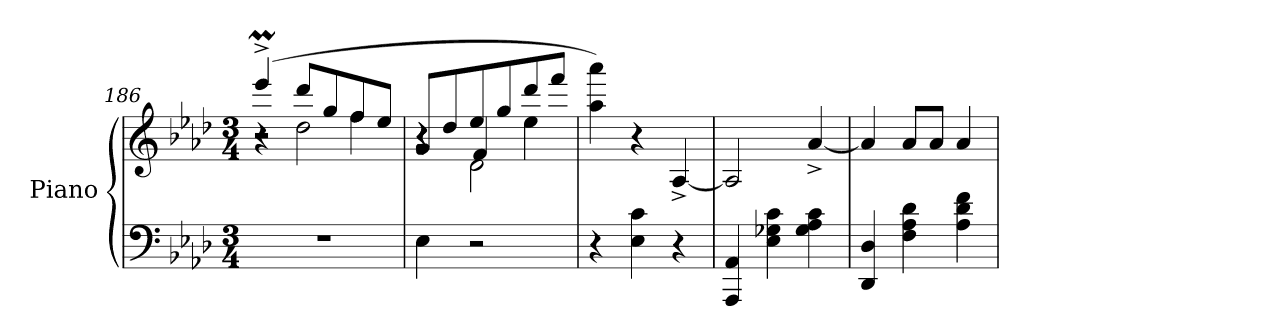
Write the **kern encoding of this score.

**kern	**kern
*part1	*part1
*staff2	*staff1
*I"Piano	*
*I'Pno.	*
*clefF4	*clefG2
*k[b-e-a-d-]	*k[b-e-a-d-]
*M3/4	*M3/4
=186	=186
*	*^
*	*	*^
2.r	(>4eee-M^/	2r	4r
.	8ddd-/L	.	2dd-\
.	8gg/	.	.
.	8ff/	4ff\	.
.	8ee-/J	.	.
=187	=187	=187	=187
4E-:\	8g/L	4r	4r
.	8dd-/	.	.
2r	8ee-/	2d-\	4f/
.	8gg/	.	.
.	8ddd-/	.	4ee-\
.	8fff/J	.	.
*	*v	*v	*v
=188	=188
4r	4aa-\ 4aaa-\)
4E-\ 4c\	4r
4r	[4A-^/
!!LO:LB:g=z
=189	=189
4AAA-/ 4AA-/	2A-/]
4E-\ 4G-X\ 4c\	.
4G-\ 4A-\ 4c\	[4a-^/
=190	=190
4DD-/ 4D-/	4a-/]
4F\ 4A-\ 4d-\	8a-/L
.	8a-/J
4A-\ 4d-\ 4f\	4a-/
=	=
*-	*-
